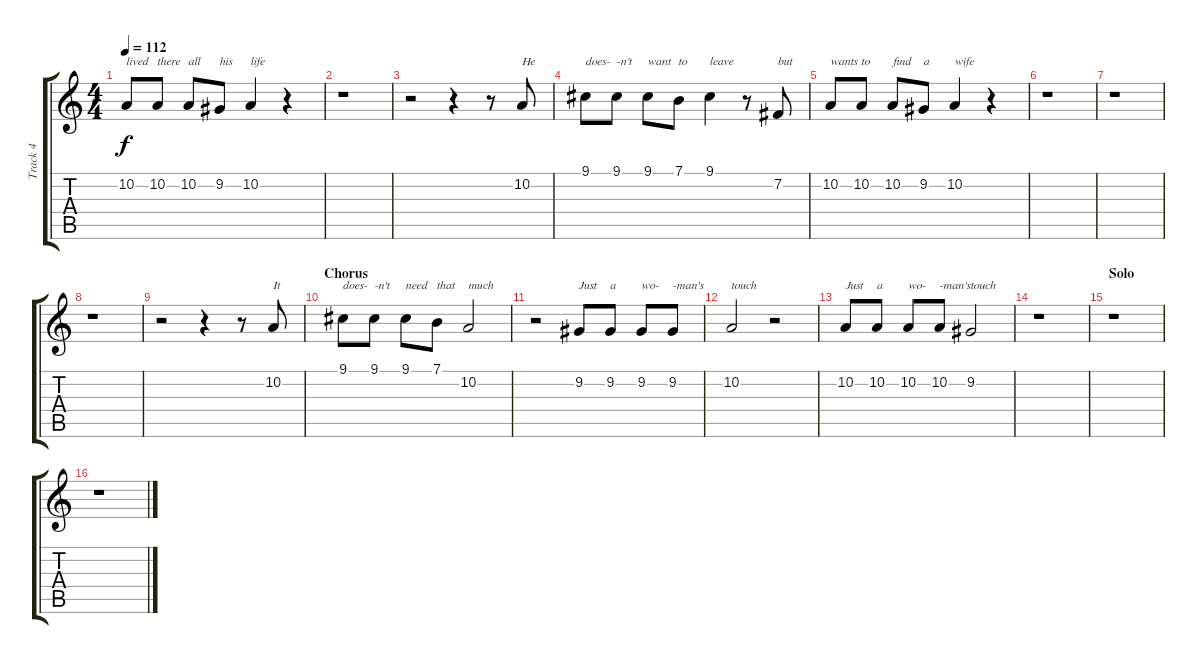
\track ("Track 4" "Track 4") {instrument steeldrums}
\staff {score tabs}
\tuning (E4 B3 G3 D3 A2 E2) {hide}
\ts (4 4)
\tempo 112
\clef g2
\ks c
10.2.8{txt "lived" dy f} 10.2.8{txt "there"} 10.2.8{txt "all"} 9.2.8{txt "his"} 10.2.4{txt "life"} r.4 |
r.1 |
r.2 r.4 r.8 10.2.8{txt "He"} |
9.1.8{txt "does-"} 9.1.8{txt "-n't"} 9.1.8{txt "want"} 7.1.8{txt "to"} 9.1.4{txt "leave"} r.8 7.2.8{txt "but"} |
10.2.8{txt "wants"} 10.2.8{txt "to"} 10.2.8{txt "find"} 9.2.8{txt "a"} 10.2.4{txt "wife"} r.4 |
r.1 |
r.1 |
r.1 |
r.2 r.4 r.8 10.2.8{txt "It"} |
\section ("" "Chorus")
9.1.8{txt "does-"} 9.1.8{txt "-n't"} 9.1.8{txt "need"} 7.1.8{txt "that"} 10.2.2{txt "much"} |
r.2 9.2.8{txt "Just"} 9.2.8{txt "a"} 9.2.8{txt "wo-"} 9.2.8{txt "-man's"} |
10.2.2{txt "touch"} r.2 |
10.2.8{txt "Just"} 10.2.8{txt "a"} 10.2.8{txt "wo-"} 10.2.8{txt "-man's"} 9.2.2{txt "touch"} |
r.1 |
\section ("" "Solo")
r.1 |
r.1
